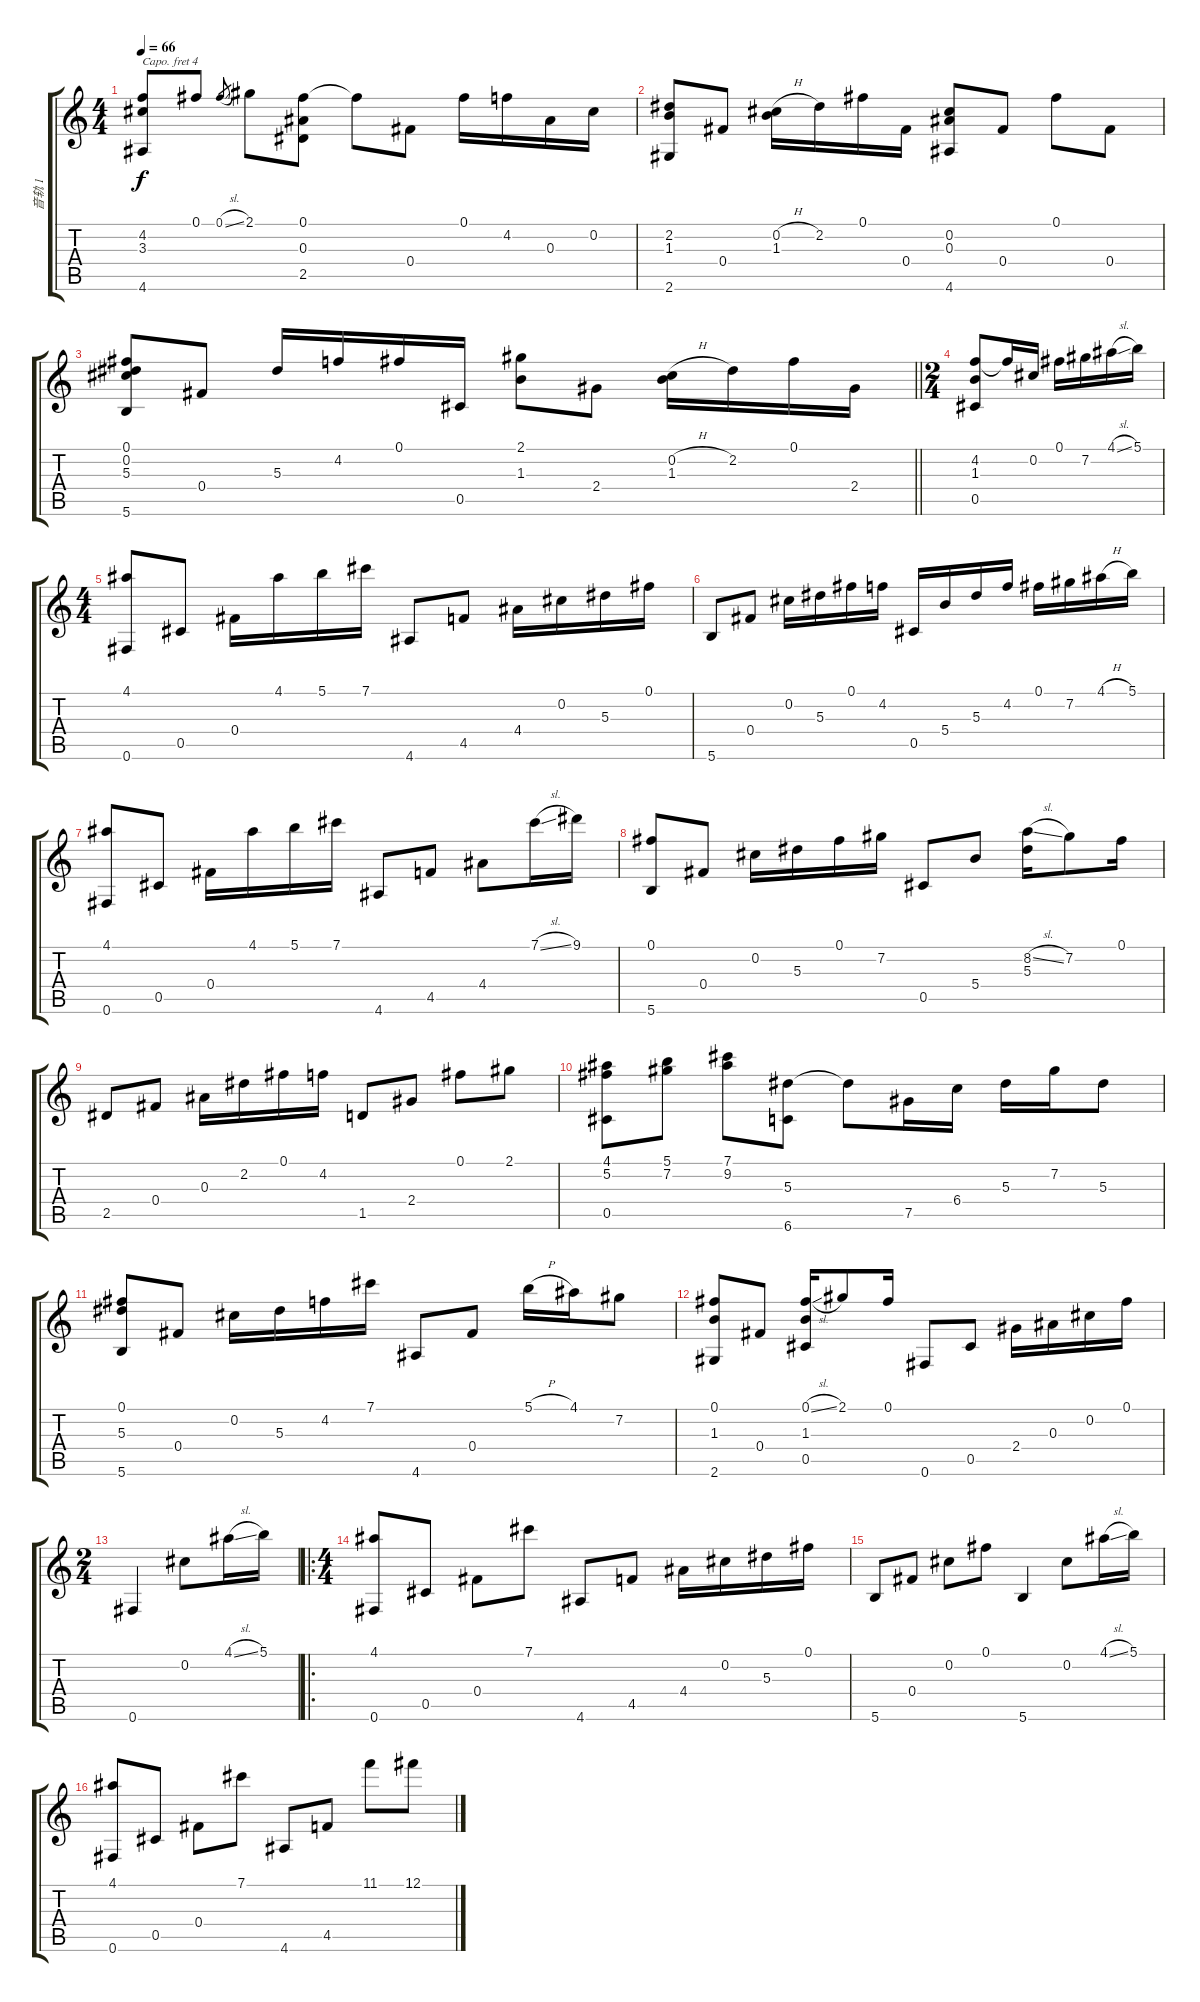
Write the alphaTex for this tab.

\track ("音轨 1" "音轨 1") {instrument acousticguitarsteel}
\staff {score tabs}
\capo 4
\tuning (D4 A3 Gb3 D3 A2 D2) {hide}
\ts (4 4)
\tempo 66
\clef g2
\ks c
(4.2 3.3 4.6).8{dy f} 0.1.8 0.1{sl}.8{gr} 2.1.8 (0.1 0.3 2.5).8 0.1{t}.8 0.4.8 0.1.16 4.2.16 0.3.16 0.2.16 |
(2.2 1.3 2.6).8 0.4.8 (0.2{h} 1.3).16 2.2.16 0.1.16 0.4.16 (0.2 0.3 4.6).8 0.4.8 0.1.8 0.4.8 |
\barLineRight lightlight
(0.1 0.2 5.3 5.6).8 0.4.8 5.3.16 4.2.16 0.1.16 0.5.16 (2.1 1.3).8 2.4.8 (0.2{h} 1.3).16 2.2.16 0.1.16 2.4.16 |
\ts (2 4)
(4.2 1.3 0.5).8 4.2{t}.16 0.2.16 0.1.16 7.2.16 4.1{sl}.16 5.1.16 |
\ts (4 4)
(4.1 0.6).8 0.5.8 0.4.16 4.1.16 5.1.16 7.1.16 4.6.8 4.5.8 4.4.16 0.2.16 5.3.16 0.1.16 |
5.6.8 0.4.8 0.2.16 5.3.16 0.1.16 4.2.16 0.5.16 5.4.16 5.3.16 4.2.16 0.1.16 7.2.16 4.1{h}.16 5.1.16 |
(4.1 0.6).8 0.5.8 0.4.16 4.1.16 5.1.16 7.1.16 4.6.8 4.5.8 4.4.8 7.1{sl}.16 9.1.16 |
(0.1 5.6).8 0.4.8 0.2.16 5.3.16 0.1.16 7.2.16 0.5.8 5.4.8 (8.2{sl} 5.3).16 7.2.8 0.1.16 |
2.5.8 0.4.8 0.3.16 2.2.16 0.1.16 4.2.16 1.5.8 2.4.8 0.1.8 2.1.8 |
(4.1 5.2 0.5).8 (5.1 7.2).8 (7.1 9.2).8 (5.3 6.6).8 5.3{t}.8 7.5.16 6.4.16 5.3.16 7.2.16 5.3.8 |
(0.1 5.3 5.6).8 0.4.8 0.2.16 5.3.16 4.2.16 7.1.16 4.6.8 0.4.8 5.1{h}.16 4.1.16 7.2.8 |
(0.1 1.3 2.6).8 0.4.8 (0.1{sl} 1.3 0.5).16 2.1.8 0.1.16 0.6.8 0.5.8 2.4.16 0.3.16 0.2.16 0.1.16 |
\ts (2 4)
0.6.4 0.2.8 4.1{sl}.16 5.1.16 |
\ro
\ts (4 4)
(4.1 0.6).8 0.5.8 0.4.8 7.1.8 4.6.8 4.5.8 4.4.16 0.2.16 5.3.16 0.1.16 |
5.6.8 0.4.8 0.2.8 0.1.8 5.6.4 0.2.8 4.1{sl}.16 5.1.16 |
(4.1 0.6).8 0.5.8 0.4.8 7.1.8 4.6.8 4.5.8 11.1.8 12.1.8
